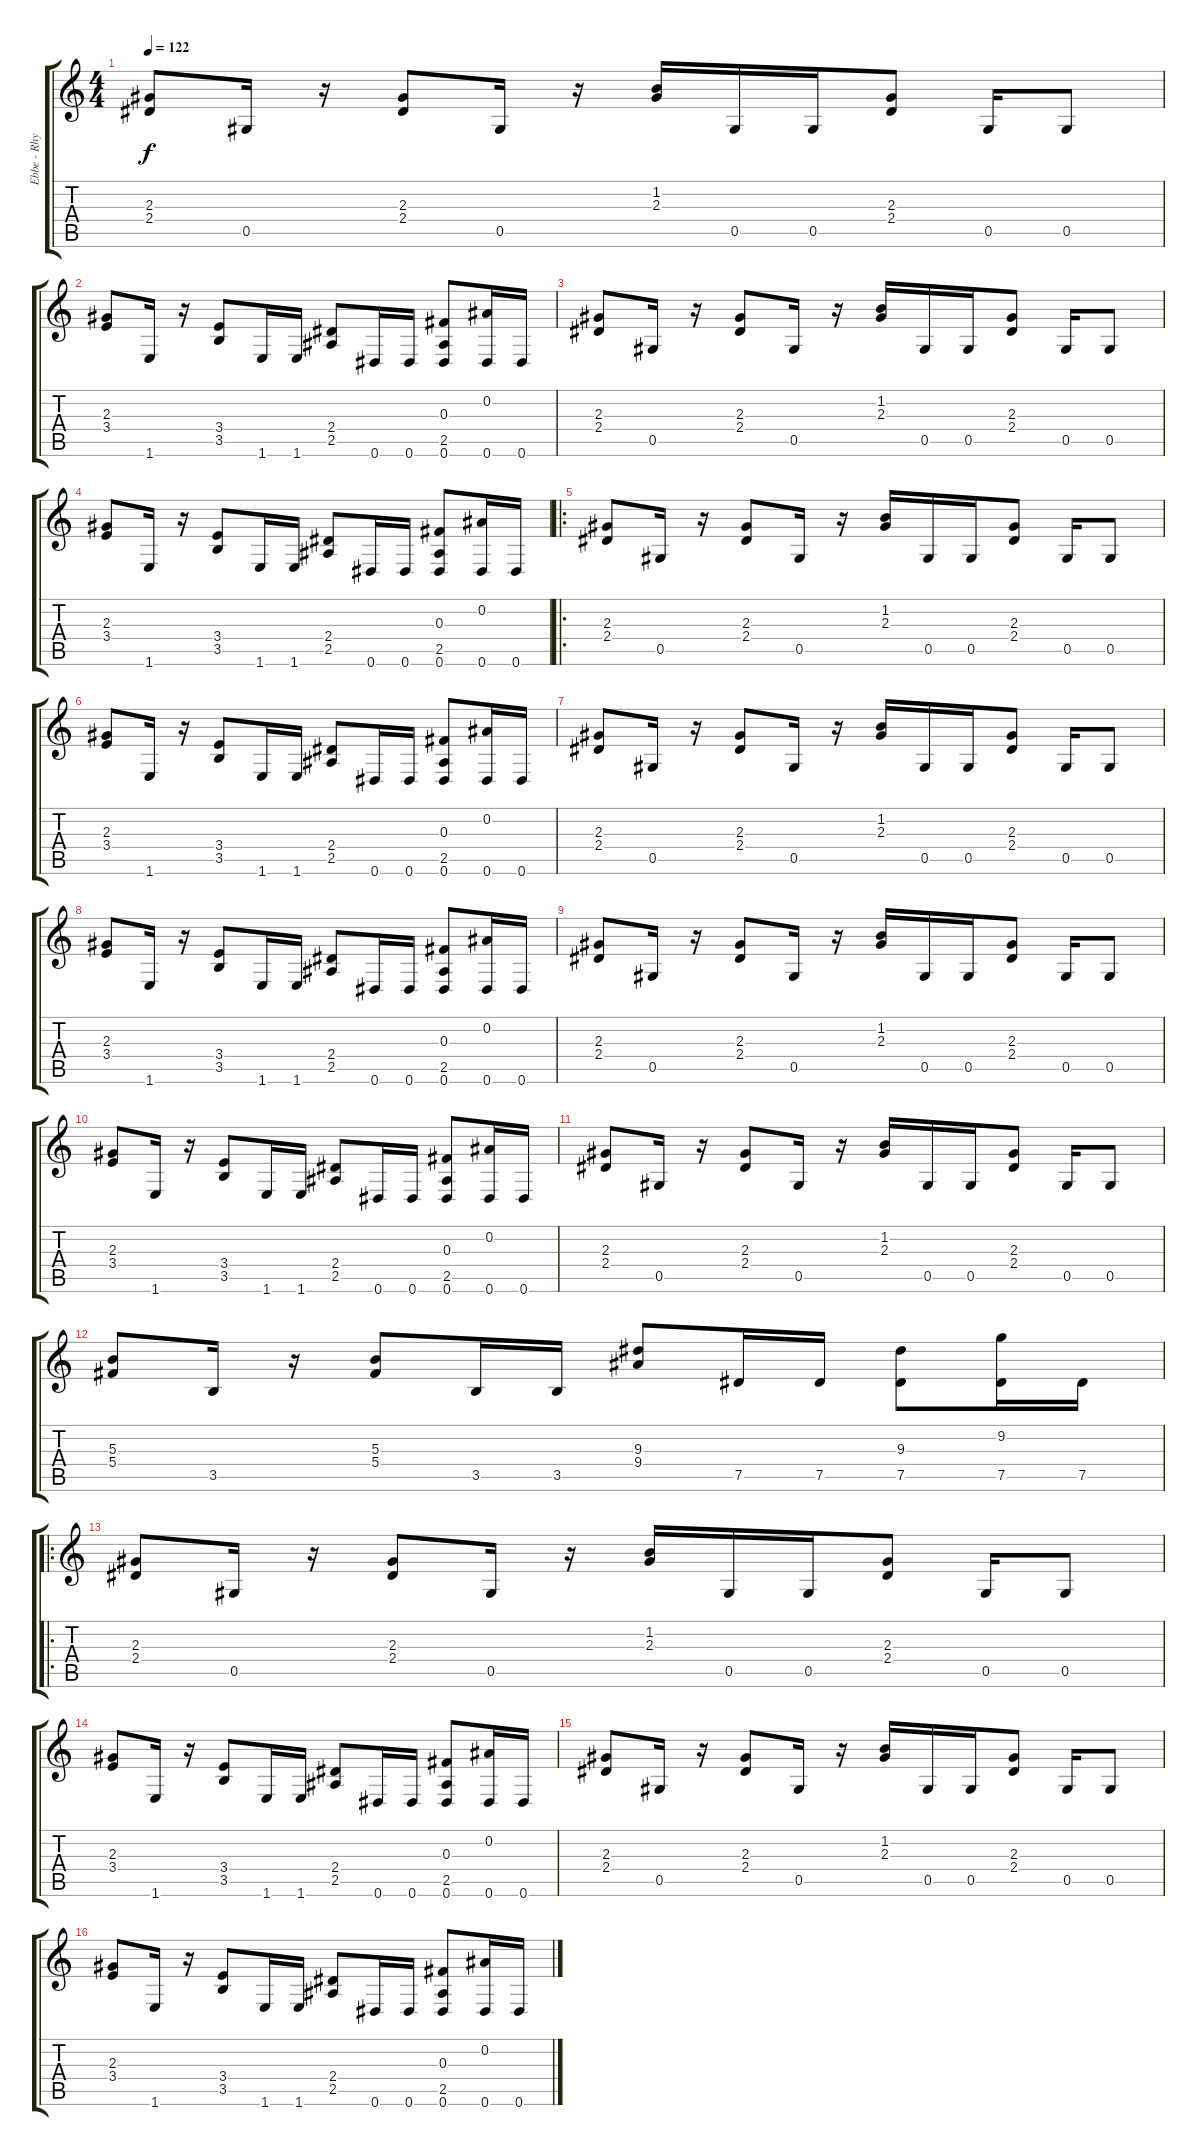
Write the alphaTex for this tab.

\track ("Ebbe - Rhythm Guitar" "Ebbe - Rhy") {instrument electricguitarclean}
\staff {score tabs}
\tuning (Eb4 Bb3 Gb3 Db3 Ab2 Eb2) {hide}
\ts (4 4)
\tempo 122
\clef g2
\ks c
(2.3 2.4).8{dy f instrument electricguitarmuted} 0.5.16 r.16 (2.3 2.4).8 0.5.16 r.16 (1.2 2.3).16 0.5.16 0.5.16 (2.3 2.4).8 0.5.16 0.5.8 |
(2.3 3.4).8 1.6.16 r.16 (3.4 3.5).8 1.6.16 1.6.16 (2.4 2.5).8 0.6.16 0.6.16 (0.3 2.5 0.6).8 (0.2 0.6).16 0.6.16 |
(2.3 2.4).8 0.5.16 r.16 (2.3 2.4).8 0.5.16 r.16 (1.2 2.3).16 0.5.16 0.5.16 (2.3 2.4).8 0.5.16 0.5.8 |
(2.3 3.4).8 1.6.16 r.16 (3.4 3.5).8 1.6.16 1.6.16 (2.4 2.5).8 0.6.16 0.6.16 (0.3 2.5 0.6).8 (0.2 0.6).16 0.6.16 |
\ro
(2.3 2.4).8{instrument electricguitarclean} 0.5.16 r.16 (2.3 2.4).8 0.5.16 r.16 (1.2 2.3).16 0.5.16 0.5.16 (2.3 2.4).8 0.5.16 0.5.8 |
(2.3 3.4).8 1.6.16 r.16 (3.4 3.5).8 1.6.16 1.6.16 (2.4 2.5).8 0.6.16 0.6.16 (0.3 2.5 0.6).8 (0.2 0.6).16 0.6.16 |
(2.3 2.4).8 0.5.16 r.16 (2.3 2.4).8 0.5.16 r.16 (1.2 2.3).16 0.5.16 0.5.16 (2.3 2.4).8 0.5.16 0.5.8 |
(2.3 3.4).8 1.6.16 r.16 (3.4 3.5).8 1.6.16 1.6.16 (2.4 2.5).8 0.6.16 0.6.16 (0.3 2.5 0.6).8 (0.2 0.6).16 0.6.16 |
(2.3 2.4).8{instrument electricguitarclean} 0.5.16 r.16 (2.3 2.4).8 0.5.16 r.16 (1.2 2.3).16 0.5.16 0.5.16 (2.3 2.4).8 0.5.16 0.5.8 |
(2.3 3.4).8 1.6.16 r.16 (3.4 3.5).8 1.6.16 1.6.16 (2.4 2.5).8 0.6.16 0.6.16 (0.3 2.5 0.6).8 (0.2 0.6).16 0.6.16 |
(2.3 2.4).8{instrument electricguitarclean} 0.5.16 r.16 (2.3 2.4).8 0.5.16 r.16 (1.2 2.3).16 0.5.16 0.5.16 (2.3 2.4).8 0.5.16 0.5.8 |
(5.3 5.4).8 3.5.16 r.16 (5.3 5.4).8 3.5.16 3.5.16 (9.3 9.4).8 7.5.16 7.5.16 (9.3 7.5).8 (9.2 7.5).16 7.5.16 |
\ro
(2.3 2.4).8{instrument electricguitarclean} 0.5.16 r.16 (2.3 2.4).8 0.5.16 r.16 (1.2 2.3).16 0.5.16 0.5.16 (2.3 2.4).8 0.5.16 0.5.8 |
(2.3 3.4).8 1.6.16 r.16 (3.4 3.5).8 1.6.16 1.6.16 (2.4 2.5).8 0.6.16 0.6.16 (0.3 2.5 0.6).8 (0.2 0.6).16 0.6.16 |
(2.3 2.4).8 0.5.16 r.16 (2.3 2.4).8 0.5.16 r.16 (1.2 2.3).16 0.5.16 0.5.16 (2.3 2.4).8 0.5.16 0.5.8 |
(2.3 3.4).8 1.6.16 r.16 (3.4 3.5).8 1.6.16 1.6.16 (2.4 2.5).8 0.6.16 0.6.16 (0.3 2.5 0.6).8 (0.2 0.6).16 0.6.16
